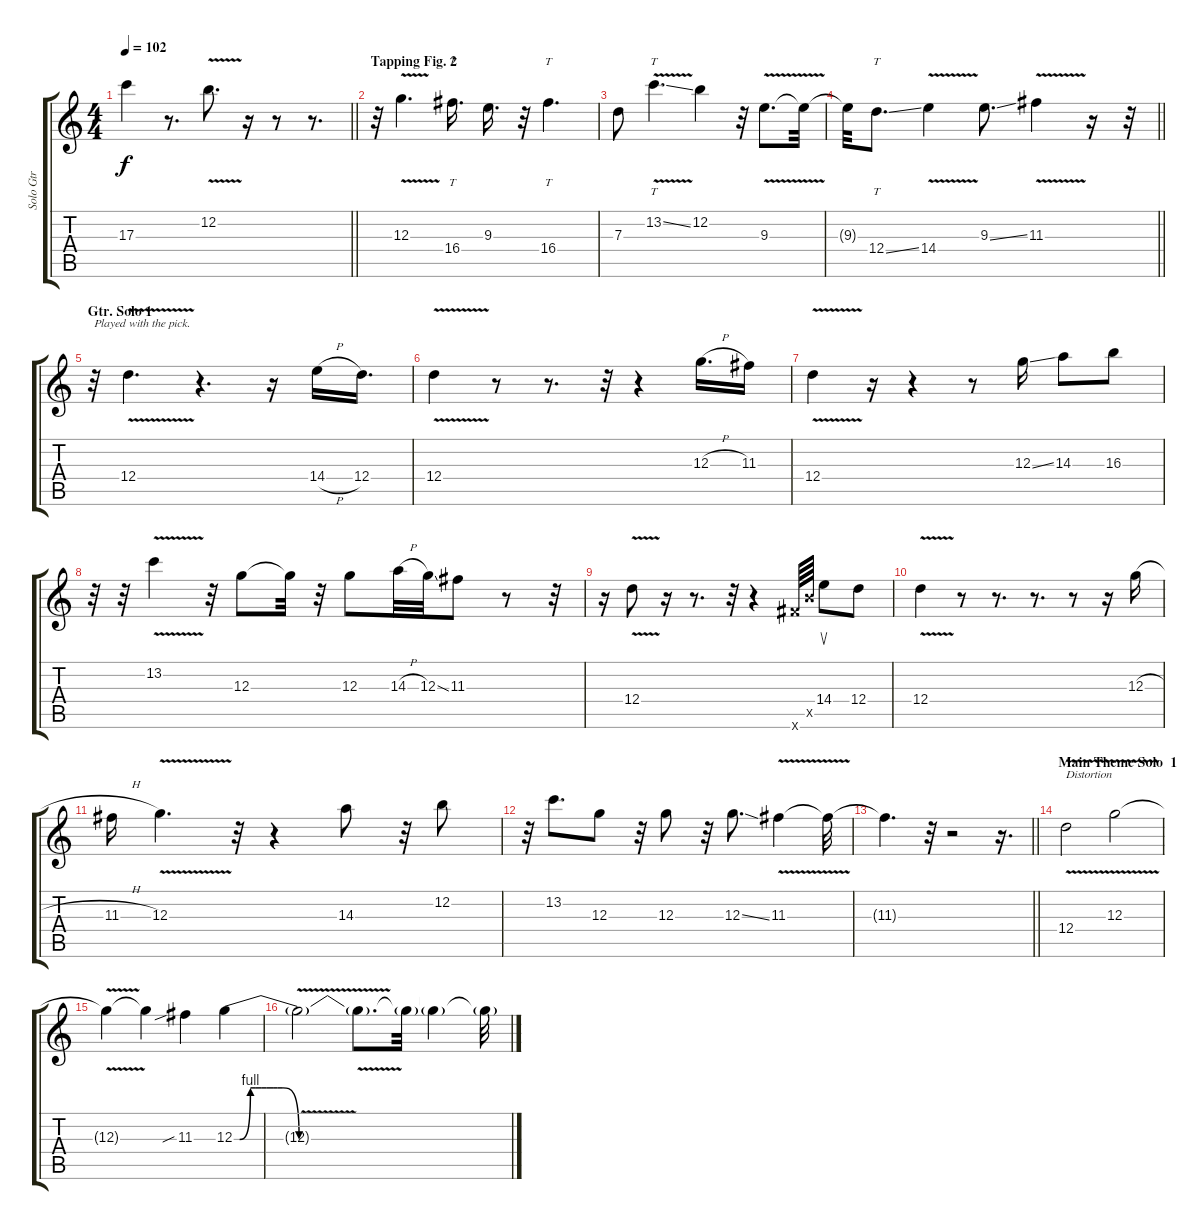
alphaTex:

\track ("Solo Gtr" "Solo Gtr") {instrument overdrivenguitar}
\staff {score tabs}
\tuning (E4 B3 G3 D3 A2 E2) {hide}
\ts (4 4)
\tempo 102
\clef g2
\barLineRight lightlight
\ks c
17.3{t}.4{dy f} r.8{d} 12.2{v}.8{d} r.16 r.8 r.8{d} |
\section ("" "Tapping Fig. 2")
r.32 12.3{v}.4{d} 16.4.16{tt d} 9.3.16{d} r.32 16.4.4{tt d} |
7.3.8 13.2{v ss}.4{tt d} 12.2.4 r.32 9.3{v}.8{d} 9.3{t}.32 |
\barLineRight lightlight
9.3{t}.32 12.4{ss}.8{tt d} 14.4{v}.4 9.3{ss}.8{d} 11.3{v}.4 r.16 r.32 |
\section ("" "Gtr. Solo 1")
r.32{txt "Played with the pick."} 12.4{v}.4{d} r.4{d} r.16 14.4{h}.16 12.4.16{d} |
12.4{v}.4 r.8 r.8{d} r.32 r.4 12.3{h}.16{d} 11.3.16 |
12.4{v}.4 r.16 r.4 r.8 12.3{ss}.16 14.3.8 16.3.8 |
r.32 r.32 13.2{v}.4 r.32 12.3.8 12.3{t}.32 r.32 12.3.8 14.3{h}.32 12.3{ss}.32 11.3.8 r.8 r.32 |
r.16 12.4{v}.8 r.16 r.8{d} r.32 r.4 14.6{x}.64 14.5{x}.64 14.4.8{su} 12.4.8 |
12.4{v}.4 r.8 r.8{d} r.8{d} r.8 r.16 12.3{h}.16 |
11.3{h}.16 12.3{v}.4{d} r.32 r.4 14.3.8 r.32 12.2.8 |
r.32 13.2.8{d} 12.3.8 r.32 12.3.8 r.32 12.3{ss}.8{d} 11.3{v}.4 11.3{t}.32 |
\barLineRight lightlight
11.3{t}.4{d} r.32 r.2 r.16{d} |
\section ("" "Main Theme Solo  1")
12.4{v}.2{txt "Distortion"} 12.3{v}.2 |
12.3{t}.4 12.3{t}.4 11.3{sib}.4 12.3{be (custom 0 0 5 0 15 4 20 4 25 4 30 4 36 4 40 4 45 4 60 0)}.4 |
12.3{v t}.2 12.3{t}.8{d} 12.3{t}.32 12.3{t}.4 12.3{t}.32
